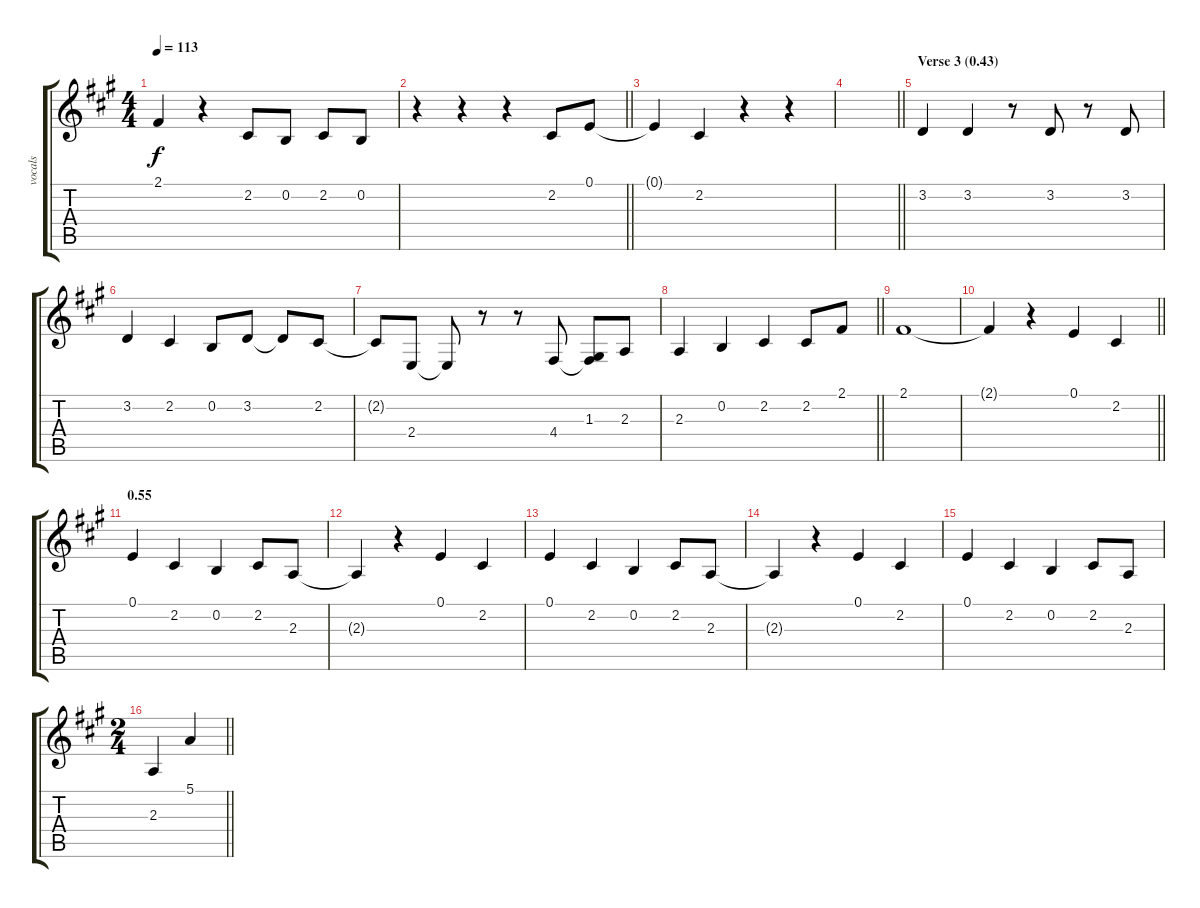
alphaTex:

\track ("vocals" "vocals") {instrument clarinet}
\staff {score tabs}
\tuning (E4 B3 G3 D3 A2 E2) {hide}
\ts (4 4)
\tempo 113
\clef g2
\ks a
2.1{t}.4{dy f} r.4 2.2.8 0.2.8 2.2.8 0.2.8 |
\barLineRight lightlight
r.4 r.4 r.4 2.2.8 0.1.8 |
0.1{t}.4 2.2.4 r.4 r.4 |
\barLineRight lightlight
|
\section ("" "Verse 3 (0.43)")
3.2.4 3.2.4 r.8 3.2.8 r.8 3.2.8 |
3.2.4 2.2.4 0.2.8 3.2.8 3.2{t}.8 2.2.8 |
2.2{t}.8 2.4.8 2.4{t}.8 r.8 r.8 4.4.8 (1.3 4.4{t}).8 2.3.8 |
\barLineRight lightlight
2.3.4 0.2.4 2.2.4 2.2.8 2.1.8 |
2.1.1 |
\barLineRight lightlight
2.1{t}.4 r.4 0.1.4 2.2.4 |
\section ("" "0.55")
0.1.4 2.2.4 0.2.4 2.2.8 2.3.8 |
2.3{t}.4 r.4 0.1.4 2.2.4 |
0.1.4 2.2.4 0.2.4 2.2.8 2.3.8 |
2.3{t}.4 r.4 0.1.4 2.2.4 |
0.1.4 2.2.4 0.2.4 2.2.8 2.3.8 |
\ts (2 4)
\barLineRight lightlight
2.3.4 5.1.4
